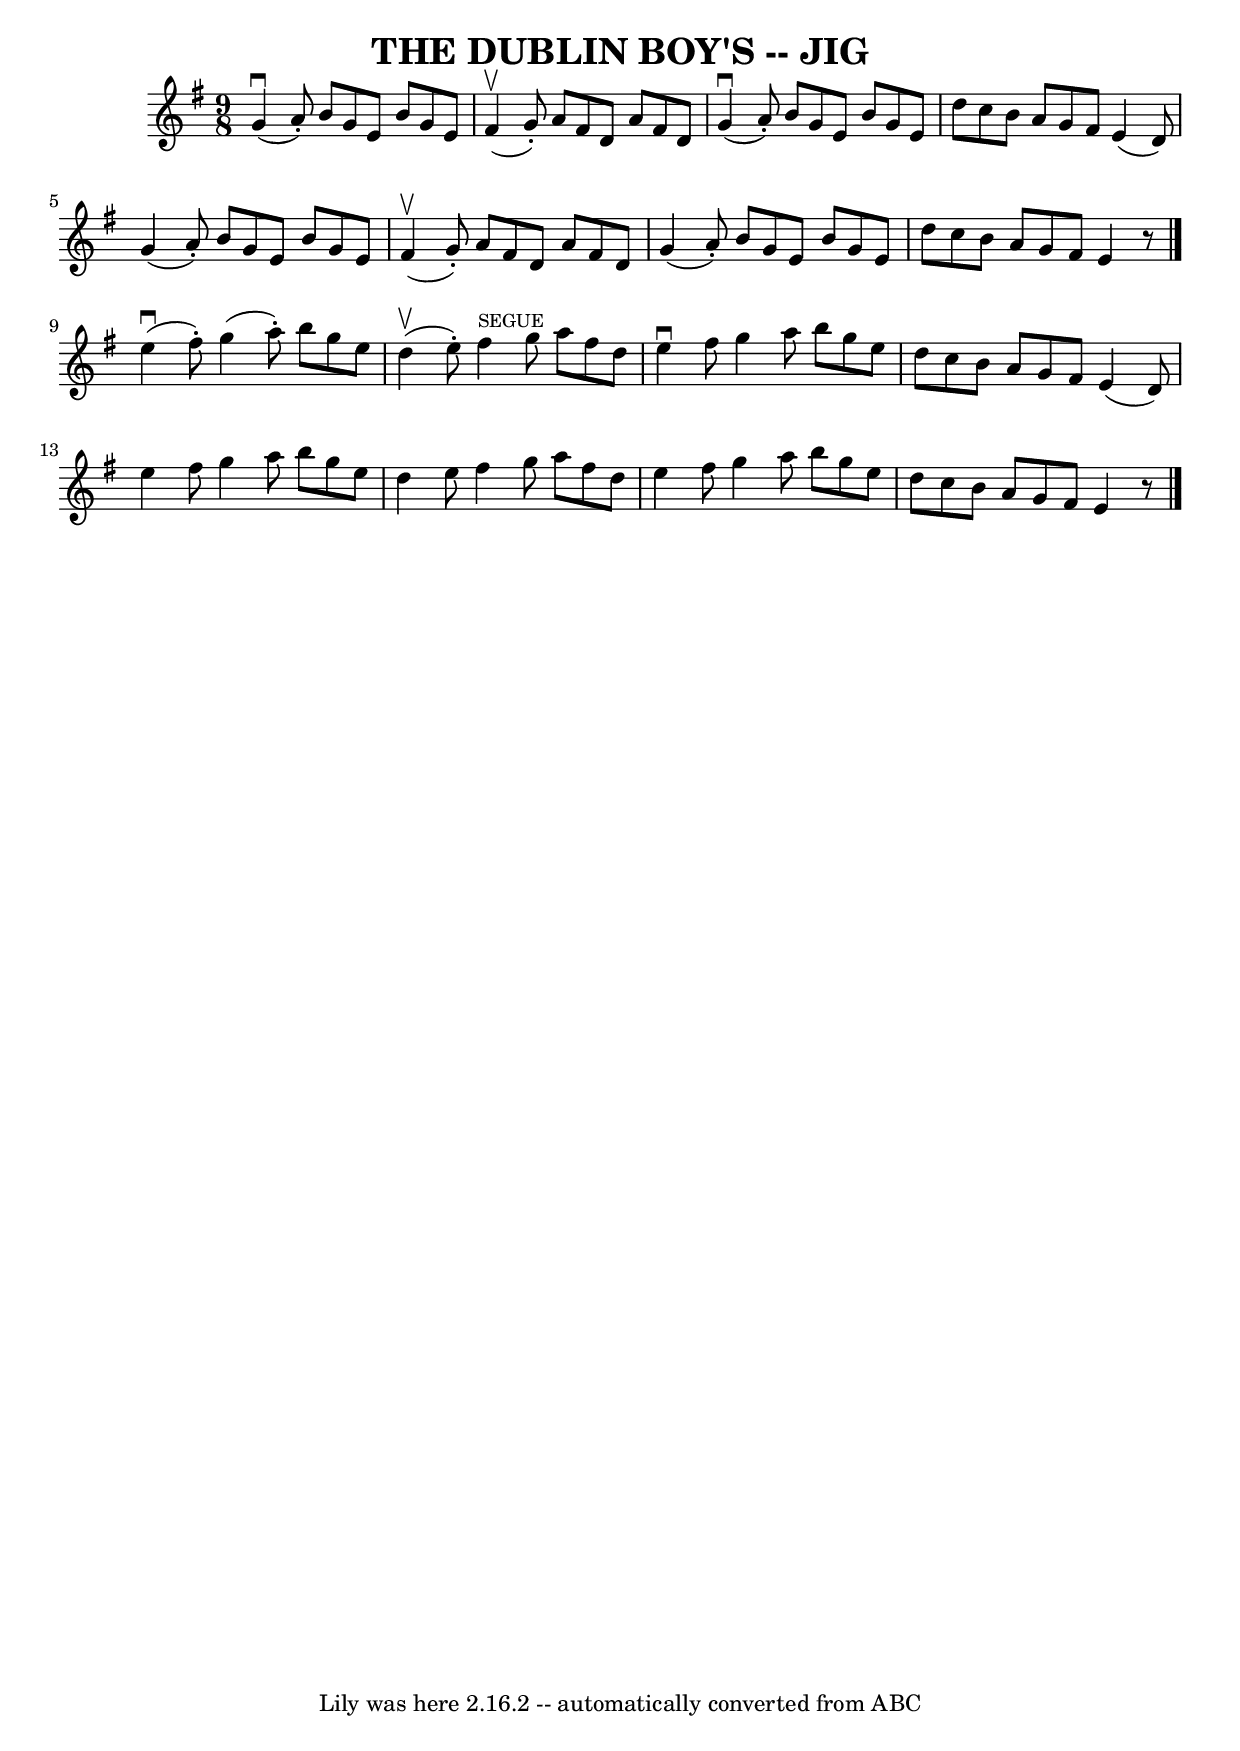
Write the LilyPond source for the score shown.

\version "2.16.2"
\include "Mammoth.ily"
\header {
  %% book = "Ryan's Mammoth Collection of Fiddle Tunes"
  crossRefNumber = "1"
  footnotes = ""
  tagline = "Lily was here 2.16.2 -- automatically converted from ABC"
  title = "THE DUBLIN BOY'S -- JIG"

}
voicedefault =  {


  \time 9/8 
  \key e \minor g'4 (^\downbow a'8 -.) b'8 g'8 e'8    
  b'8 g'8 e'8    |
  fis'4 (^\upbow g'8 -.) a'8 fis'8    
  d'8 a'8 fis'8 d'8    |
  g'4 (^\downbow a'8 -.) b'8    
  g'8 e'8 b'8 g'8 e'8    |
  d''8 c''8 b'8 a'8 g'8 
  fis'8 e'4 (d'8)       |
  g'4 (a'8 -.) b'8 g'8    
  e'8 b'8 g'8 e'8    |
  fis'4 (^\upbow g'8 -.) a'8    
  fis'8 d'8 a'8 fis'8 d'8    |
  g'4 (a'8 -.) b'8    
  g'8 e'8 b'8 g'8 e'8    |
  d''8 c''8 b'8 a'8 g'8 
  fis'8 e'4    r8   \bar "|." e''4 (^\downbow fis''8 -.) g''4 (
  a''8 -.) b''8 g''8 e''8    |
  d''4 (^\upbow e''8 -.)  
  fis''4^\segue g''8 a''8 fis''8 d''8    |
  e''4 
  ^\downbow fis''8 g''4 a''8 b''8 g''8 e''8    |
  d''8   
  c''8 b'8 a'8 g'8 fis'8 e'4 (d'8)       |
  e''4    
  fis''8 g''4 a''8 b''8 g''8 e''8    |
  d''4 e''8    
  fis''4 g''8 a''8 fis''8 d''8    |
  e''4 fis''8 g''4   
  a''8 b''8 g''8 e''8    |
  d''8 c''8 b'8 a'8 g'8   
  fis'8 e'4    r8   <<   \bar "|."  >>   

}

\score{
  <<

    \context Staff="default"
    {
      \voicedefault 
      
    }

  >>
  \layout {
    
  }
  \midi {
  }

}
